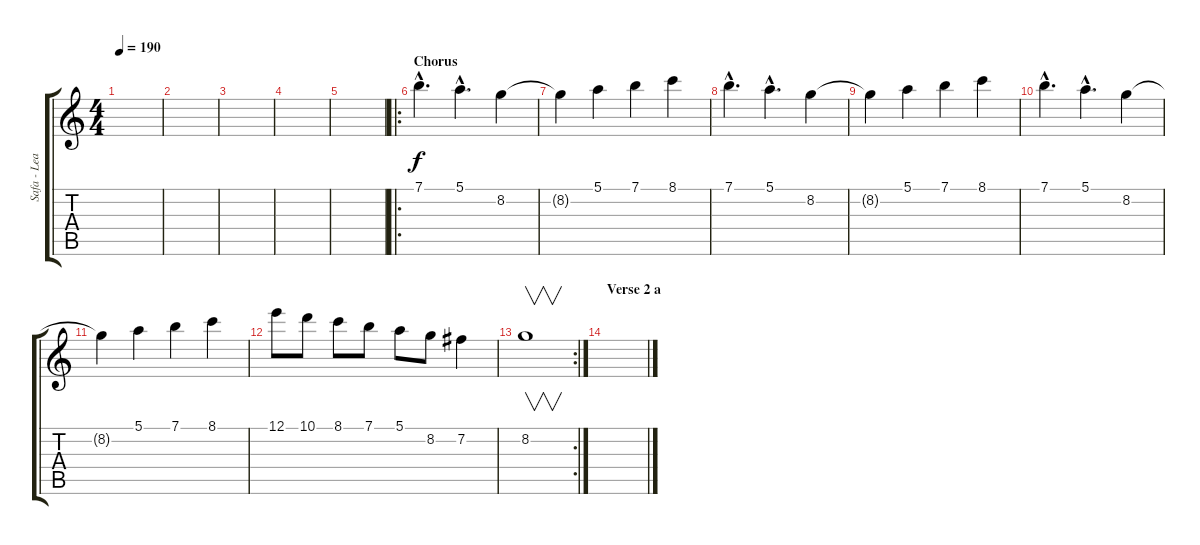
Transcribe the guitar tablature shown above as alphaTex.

\track ("Safa - Lead" "Safa - Lea") {instrument distortionguitar}
\staff {score tabs}
\tuning (E4 B3 G3 D3 A2 E2) {hide}
\ts (4 4)
\tempo 190
\clef g2
\ks c
|
|
|
|
|
\ro
\section ("" "Chorus")
7.1{hac}.4{d} 5.1{hac}.4{d} 8.2.4 |
8.2{t}.4 5.1.4 7.1.4 8.1.4 |
7.1{hac}.4{d} 5.1{hac}.4{d} 8.2.4 |
8.2{t}.4 5.1.4 7.1.4 8.1.4 |
7.1{hac}.4{d} 5.1{hac}.4{d} 8.2.4 |
8.2{t}.4 5.1.4 7.1.4 8.1.4 |
12.1.8 10.1.8 8.1.8 7.1.8 5.1.8 8.2.8 7.2.4 |
\rc 2
8.2.1{v} |
\section ("" "Verse 2 a")
